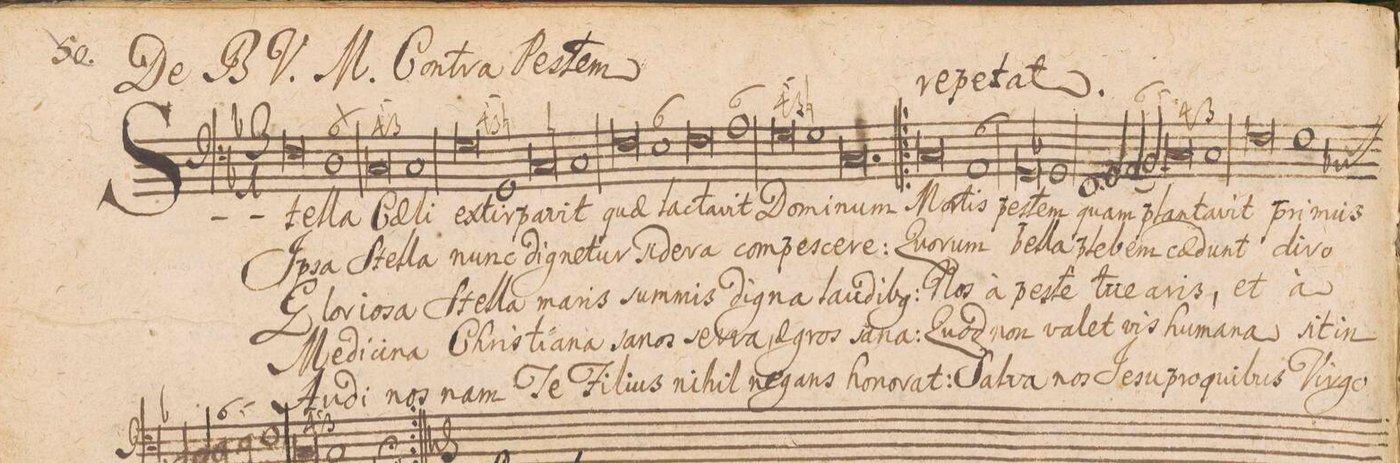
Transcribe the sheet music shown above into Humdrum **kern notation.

**kern	**fba	**text	**text	**text	**text	**text
*I"BASSVS.	*	*	*	*	*	*
*clefF4	*	*	*	*	*	*
*k[b-]	*	*	*	*	*	*
*M3/1	*	*	*	*	*	*
0F	.	Stel-	Ip-	Glo-	Me-	Au-
1D	X 6/	-la	-sa	-ri-	-di-	-di
=2-	=2-	=2-	=2-	=2-	=2-	=2-
0C	5 4	Cae-	Stel-	-o-	-ci-	nos
.	X 3	.	.	.	.	.
1C	.	-li	-la	-sa	-na	nam
=3-	=3-	=3-	=3-	=3-	=3-	=3-
0G	5 4	ex-	nunc	Stel-	Chri-	Te
*	*reverse	*	*	*	*	*
1GG	X n3	-tir-	di-	-la	-stia-	Fi-
=4-	=4-	=4-	=4-	=4-	=4-	=4-
0C	X n	-pa-	-gne-	ma-	-na	-li-
1C	.	-vit	-tur	-ris	sa-	-us
=5-	=5-	=5-	=5-	=5-	=5-	=5-
0F	.	quae	si-	sum-	-nos	ni-
1E	X 6	la-	-de-	-mis	ser-	-hil
=6-	=6-	=6-	=6-	=6-	=6-	=6-
0F	.	-cta-	-ra	di-	-va,	ne-
1A	X 6	-vit	com-	-gna	ae-	-gans
=7-	=7-	=7-	=7-	=7-	=7-	=7-
0G	5 4	Do-	-pe-	lau-	-gros	ho-
.	X 3	.	.	.	.	.
1G	X n	-mi-	-sce-	-di-	sa-	-no-
=8-	=8-	=8-	=8-	=8-	=8-	=8-
0.C	.	-num	-re:	-b(us):	-na:	-rat:
=9!|:-	=9!|:-	=9!|:-	=9!|:-	=9!|:-	=9!|:-	=9!|:-
*>B	*	*	*	*	*	*
0C	.	Mor-	Quo-	Nos	Quod	Sal-
1AA	X 6	-tis	-rum	à	non	-va
=10-	=10-	=10-	=10-	=10-	=10-	=10-
0GG	X -	pe-	bel-	pe-	va-	nos
1GG	.	-stem	-la	-ste	-let	Je-
=11-	=11-	=11-	=11-	=11-	=11-	=11-
1.FF	.	quam	ple-	tu-	vis	-su
2GG/	.	.	-bem	-e	hu-	pro
(<2AA/	X 6	.	.	.	.	.
2BB-/)	X 5	plan-	.	.	.	.
=12-	=12-	=12-	=12-	=12-	=12-	=12-
0C	X 4	-ta-	cae-	a-	-ma-	-qui-
1C	X 3	-vit	-dunt	-ris,	-na	-bus
=13-	=13-	=13-	=13-	=13-	=13-	=13-
0F	.	pri-	di-	et	sit	Vir-
1F	.	-mus	-ro	à	in	-go
*custos:BB	*	*	*	*	*	*
=14-	=14-	=14-	=14-	=14-	=14-	=14-
*-	*-	*-	*-	*-	*-	*-
